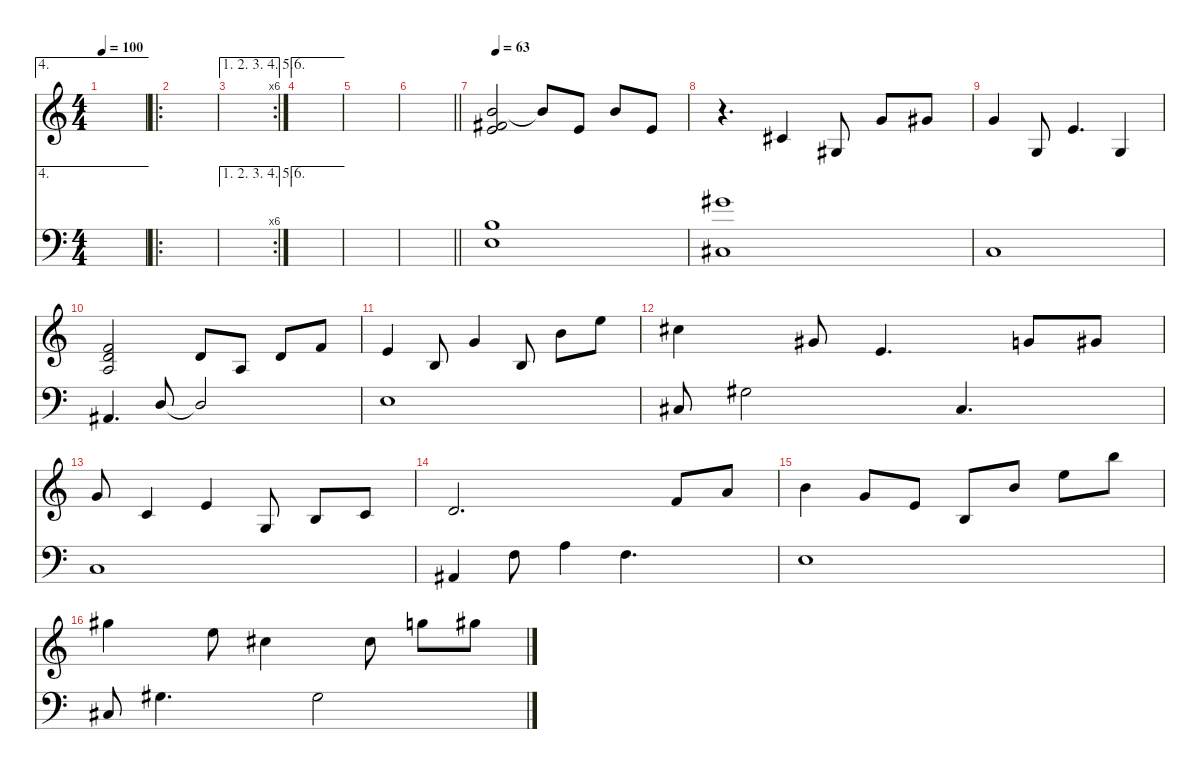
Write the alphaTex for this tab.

\defaultSystemsLayout 4
\hideDynamics
\bracketExtendMode nobrackets
\singleTrackTrackNamePolicy hidden
\multiTrackTrackNamePolicy hidden
\firstSystemTrackNameMode fullname
\firstSystemTrackNameOrientation horizontal
\otherSystemsTrackNameOrientation horizontal
\track ("Acoustic Piano" "pno.") {instrument acousticgrandpiano}
\staff {score}
\tuning (E4 B3 G3 D3 A2 E2)
\ae 4
\ts (4 4)
\tempo 100
\clef g2
\ks c
|
\ro
|
\ae (1 2 3 4 5)
\rc 6
|
\ae 6
|
|
\barLineRight lightlight
|
\tempo 63
\ks aminor
(0.1 7.2{acc #} 16.3).2{beam Up} 16.3{t}.8{beam Up} 0.1.8{beam Up} 7.1.8{beam Up beam merge} 0.1.8{beam Up} |
r.4{d beam Down} 2.2{acc #}.4{beam Up} 1.3{acc #}.8{beam Up} 3.1.8{beam Up beam merge} 4.1{acc #}.8{beam Up} |
3.1.4{beam Up} 0.3.8{beam Up} 0.1.4{d beam Up} 0.3.4{beam Up} |
(2.3 3.2 1.1).2{beam Up} 3.2.8{beam Up} 2.3.8{beam Up} 3.2.8{beam Up beam merge} 1.1.8{beam Up} |
0.1.4{beam Up} 0.2.8{beam Up} 3.1.4{beam Up} 0.2.8{beam Up} 7.1.8{beam Down beam merge} 12.1.8{beam Down} |
9.1{acc #}.4{beam Down} 4.1{acc #}.8{beam Up} 0.1.4{d beam Up} 3.1.8{beam Up} 4.1{acc #}.8{beam Up} |
3.1.8{beam Up} 1.2.4{beam Up} 0.1.4{beam Up} 0.3.8{beam Up} 0.2.8{beam Up beam merge} 1.2.8{beam Up} |
7.3.2{d dy f beam Up} 1.1.8{dy mf beam Up beam merge} 5.1.8{beam Up} |
7.1.4{beam Down} 3.1.8{beam Up beam merge} 0.1.8{beam Up beam split} 0.2.8{beam Up} 7.1.8{beam Up} 12.1.8{beam Down beam merge} 19.1.8{beam Down} |
16.1{acc #}.4{beam Down} 12.1.8{beam Down} 9.1{acc #}.4{beam Down} 9.1{acc #}.8{beam Down} 15.1.8{beam Down beam merge} 16.1{acc #}.8{beam Down}
\staff {score}
\tuning (G2 D2 A1 E1 B0)
\clef f4
\ottava regular
\simile none
\ks c
|
|
|
|
|
\barLineRight lightlight
|
\ks aminor
(19.3 16.1).1{beam Down} |
(11.2{acc #} 25.1{acc #}).1{beam Down} |
5.1.1{beam Up} |
3.1{acc #}.4{d dy f beam Up} 7.1.8{dy mf beam Up} 7.1{t}.2{beam Up} |
9.1.1{beam Down} |
6.1{acc #}.8{beam Up} 13.1{acc #}.2{beam Down} 6.1{acc #}.4{d beam Up} |
5.1.1{beam Up} |
3.1{acc #}.4{beam Up} 10.1.8{beam Down} 14.1.4{beam Down} 10.1.4{d beam Down} |
9.1.1{beam Down} |
6.1{acc #}.8{beam Up} 18.2{acc #}.4{d beam Down} 18.2{acc #}.2{beam Down}
